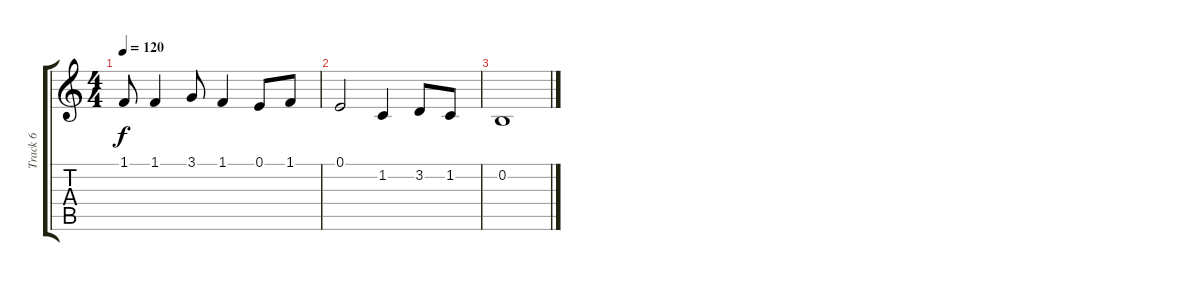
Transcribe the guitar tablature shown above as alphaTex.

\track ("Track 6" "Track 6") {instrument sopranosax}
\staff {score tabs}
\tuning (E4 B3 G3 D3 A2 E2) {hide}
\ts (4 4)
\tempo 120
\clef g2
\ks c
1.1.8{dy f} 1.1.4 3.1.8 1.1.4 0.1.8 1.1.8 |
0.1.2 1.2.4 3.2.8 1.2.8 |
0.2.1
